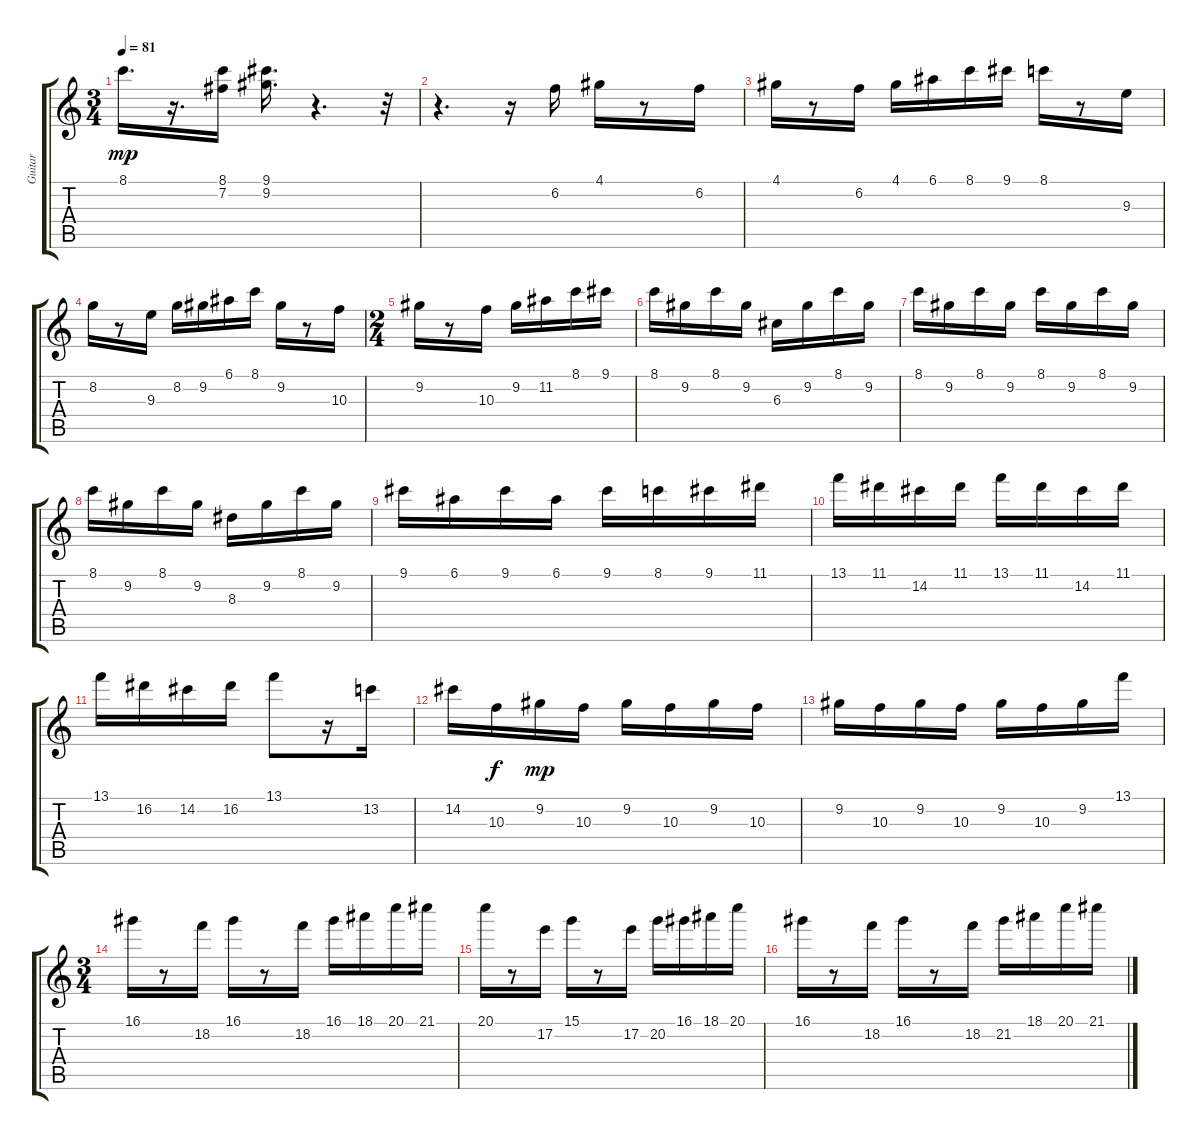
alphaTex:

\track ("Guitar" "Guitar") {mute instrument distortionguitar}
\staff {score tabs}
\tuning (E4 B3 G3 D3 A2 E2) {hide}
\ts (3 4)
\tempo 81
\clef g2
\ks c
8.1.16{d dy mp} r.16{d} (8.1 7.2).16 (9.1 9.2).16{d} r.4{d} r.32 |
r.4{d} r.16 6.2.16 4.1.16 r.8 6.2.16 |
4.1.16 r.8 6.2.16 4.1.16 6.1.16 8.1.16 9.1.16 8.1.16 r.8 9.3.16 |
8.2.16 r.8 9.3.16 8.2.16 9.2.16 6.1.16 8.1.16 9.2.16 r.8 10.3.16 |
\ts (2 4)
9.2.16 r.8 10.3.16 9.2.16 11.2.16 8.1.16 9.1.16 |
8.1.16 9.2.16 8.1.16 9.2.16 6.3.16 9.2.16 8.1.16 9.2.16 |
8.1.16 9.2.16 8.1.16 9.2.16 8.1.16 9.2.16 8.1.16 9.2.16 |
8.1.16 9.2.16 8.1.16 9.2.16 8.3.16 9.2.16 8.1.16 9.2.16 |
9.1.16 6.1.16 9.1.16 6.1.16 9.1.16 8.1.16 9.1.16 11.1.16 |
13.1.16 11.1.16 14.2.16 11.1.16 13.1.16 11.1.16 14.2.16 11.1.16 |
13.1.16 16.2.16 14.2.16 16.2.16 13.1.8 r.16 13.2.16 |
14.2.16 10.3.16{dy f} 9.2.16{dy mp} 10.3.16 9.2.16 10.3.16 9.2.16 10.3.16 |
9.2.16 10.3.16 9.2.16 10.3.16 9.2.16 10.3.16 9.2.16 13.1.16 |
\ts (3 4)
16.1.16 r.8 18.2.16 16.1.16 r.8 18.2.16 16.1.16 18.1.16 20.1.16 21.1.16 |
20.1.16 r.8 17.2.16 15.1.16 r.8 17.2.16 20.2.16 16.1.16 18.1.16 20.1.16 |
16.1.16 r.8 18.2.16 16.1.16 r.8 18.2.16 21.2.16 18.1.16 20.1.16 21.1.16
